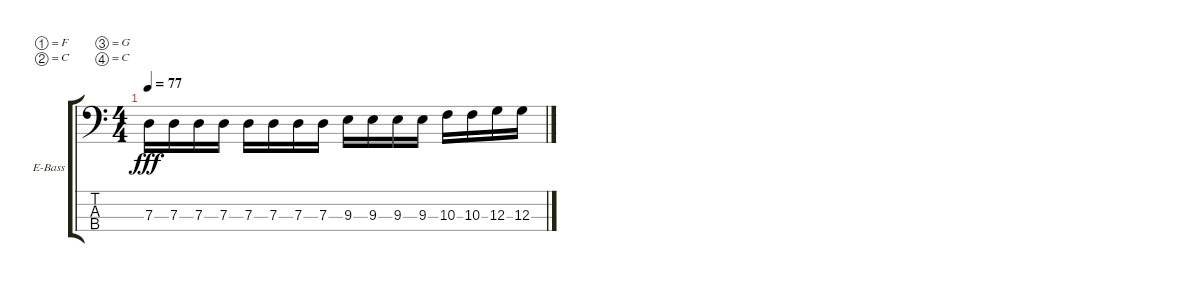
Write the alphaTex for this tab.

\bracketExtendMode groupsimilarinstruments
\firstSystemTrackNameOrientation horizontal
\otherSystemsTrackNameOrientation horizontal
\track ("Electric Bass" "E-Bass") {instrument electricbassfinger}
\staff {score tabs}
\tuning (F2 C2 G1 C1)
\ts (4 4)
\tempo 77
\clef f4
\ks c
7.3.16{dy fff} 7.3.16 7.3.16 7.3.16 7.3.16 7.3.16 7.3.16 7.3.16 9.3.16 9.3.16 9.3.16 9.3.16 10.3.16 10.3.16 12.3.16 12.3.16
